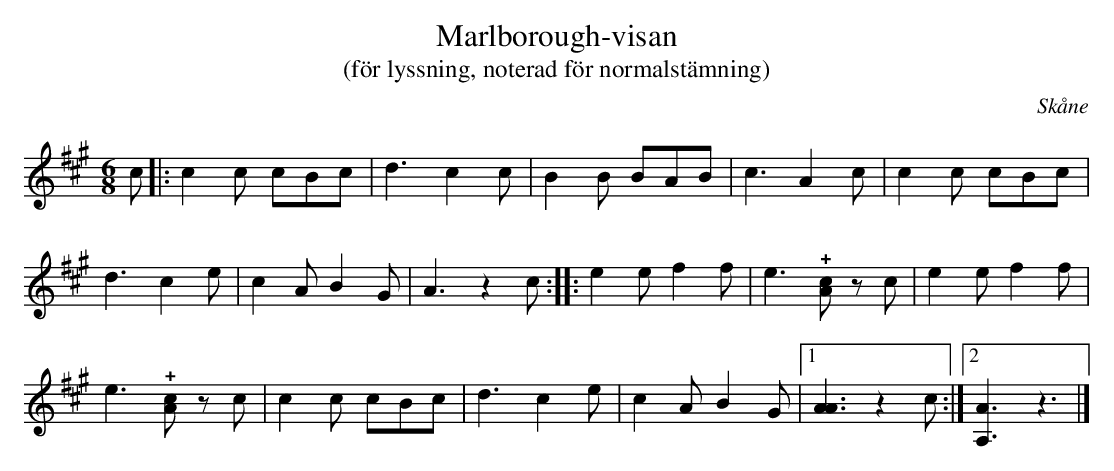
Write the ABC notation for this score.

X:1
T:Marlborough-visan
T:(för lyssning, noterad för normalstämning)
O:Skåne
M:6/8
L:1/8
Q:160
K:A
c |: c2 c cBc | d3 c2 c | B2 B BAB | c3 A2 c | c2 c cBc |
d3 c2 e | c2 A B2 G | A3 z2 c :: e2 e f2 f | e3 !+![cA]z c | e2 e f2 f |
e3 !+![cA]z c | c2 c cBc | d3 c2 e | c2 A B2 G |1 [AA]3 z2 c :|2 [A,A]3 z3 |]
